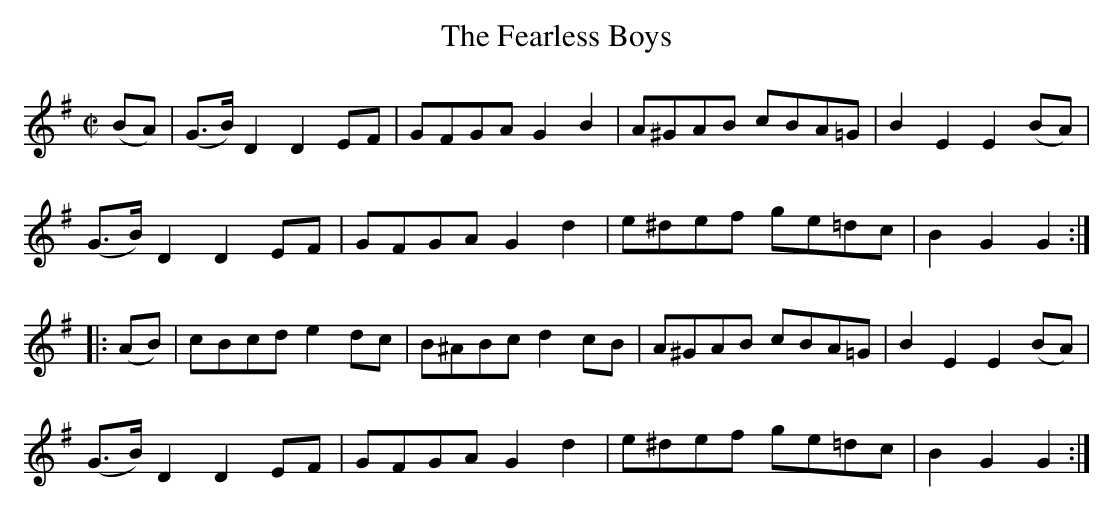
X:1
T: The Fearless Boys
M:C|
L:1/8
K:G
   (BA) | (G>B) D2 D2 EF | GFGA  G2 B2 | A^GAB cBA=G | B2 E2 E2 (BA) |
          (G>B) D2 D2 EF | GFGA  G2 d2 | e^def ge=dc | B2 G2 G2     :|
|: (AB) |    cBcd  e2 dc | B^ABc d2 cB | A^GAB cBA=G | B2 E2 E2 (BA) |
          (G>B) D2 D2 EF | GFGA  G2 d2 | e^def ge=dc | B2 G2 G2     :|
